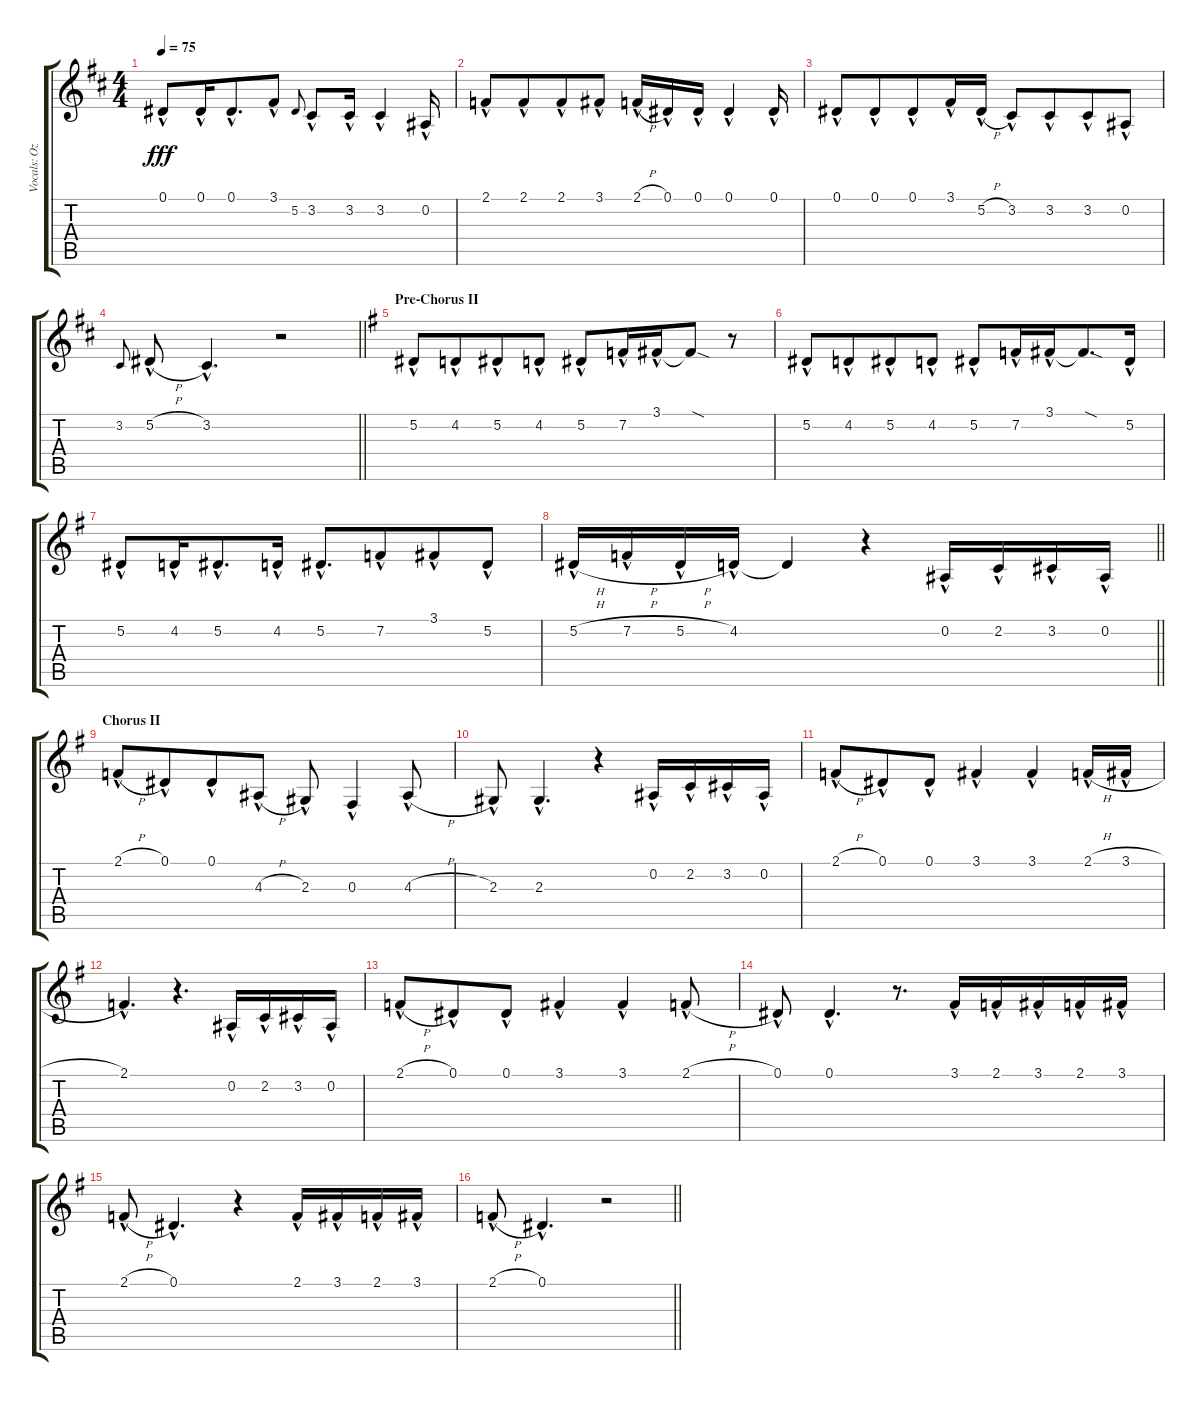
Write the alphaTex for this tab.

\track ("Vocals: Ozzy" "Vocals: Oz") {instrument lead2sawtooth}
\staff {score tabs}
\tuning (Eb4 Bb3 Gb3 Db3 Ab2 Eb2) {hide}
\ts (4 4)
\tempo 75
\clef g2
\ks d
0.1{hac}.8{dy fff} 0.1{hac}.16 0.1{hac}.8{d beam merge} 3.1{hac}.8 5.2.8{gr onbeat beam split} 3.2{hac}.8 3.2{hac}.16 3.2{hac}.4 0.2{hac}.16 |
2.1{hac}.8 2.1{hac}.8{beam merge} 2.1{hac}.8 3.1{hac}.8{beam split} 2.1{h hac}.16 0.1{hac}.16 0.1{hac}.16 0.1{hac}.4 0.1{hac}.16 |
0.1{hac}.8 0.1{hac}.8{beam merge} 0.1{hac}.8 3.1{hac}.16 5.2{h hac}.16{beam split} 3.2{hac}.8 3.2{hac}.8{beam merge} 3.2{hac}.8 0.2{hac}.8 |
\barLineRight lightlight
3.2.8{gr onbeat} 5.2{h hac}.8 3.2{hac}.4{d} r.2 |
\section ("" "Pre-Chorus II")
\ks g
5.2{hac}.8 4.2{hac}.8{beam merge} 5.2{hac}.8 4.2{hac}.8{beam split} 5.2{hac}.8 7.2{hac}.16 3.1{hac}.16{beam merge} 3.1{sod t}.8 r.8 |
5.2{hac}.8 4.2{hac}.8{beam merge} 5.2{hac}.8 4.2{hac}.8{beam split} 5.2{hac}.8 7.2{hac}.16 3.1{hac}.16{beam merge} 3.1{sod t}.8{d} 5.2{hac}.16 |
5.2{hac}.8 4.2{hac}.16 5.2{hac}.8{d beam merge} 4.2{hac}.16{beam split} 5.2{hac}.8{d beam merge} 7.2{hac}.8{beam merge} 3.1{hac}.8 5.2{hac}.8 |
\barLineRight lightlight
5.2{h hac}.16 7.2{h hac}.16 5.2{h hac}.16 4.2{hac}.16 4.2{t}.4 r.4 0.2{hac}.16 2.2{hac}.16 3.2{hac}.16 0.2{hac}.16 |
\section ("" "Chorus II")
2.1{h hac}.8 0.1{hac}.8{beam merge} 0.1{hac}.8 4.3{h hac}.8{beam split} 2.3{hac}.8 0.3{hac}.4 4.3{h hac}.8 |
2.3{hac}.8 2.3{hac}.4{d} r.4 0.2{hac}.16 2.2{hac}.16 3.2{hac}.16 0.2{hac}.16 |
2.1{h hac}.8 0.1{hac}.8{beam merge} 0.1{hac}.8 3.1{hac}.4 3.1{hac}.4 2.1{h hac}.16 3.1{h hac}.16 |
2.1{hac}.4{d} r.4{d} 0.2{hac}.16 2.2{hac}.16 3.2{hac}.16 0.2{hac}.16 |
2.1{h hac}.8 0.1{hac}.8{beam merge} 0.1{hac}.8 3.1{hac}.4 3.1{hac}.4 2.1{h hac}.8 |
0.1{hac}.8 0.1{hac}.4{d} r.8{d} 3.1{hac}.16{beam merge} 2.1{hac}.16 3.1{hac}.16 2.1{hac}.16 3.1{hac}.16 |
2.1{h hac}.8 0.1{hac}.4{d} r.4 2.1{hac}.16 3.1{hac}.16 2.1{hac}.16 3.1{hac}.16 |
\barLineRight lightlight
2.1{h hac}.8 0.1{hac}.4{d} r.2
